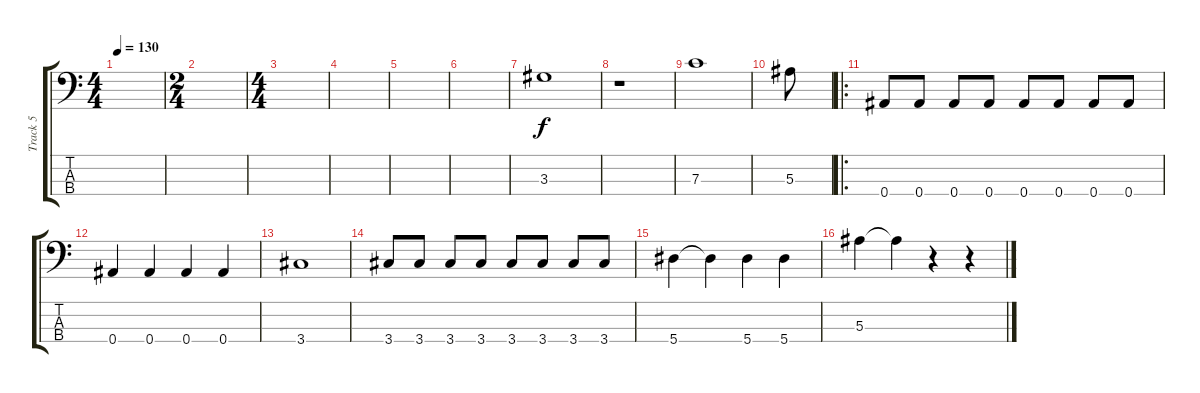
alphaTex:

\track ("Track 5" "Track 5") {instrument acousticbass}
\staff {score tabs}
\tuning (Eb3 Bb2 F2 Bb1) {hide}
\ts (4 4)
\tempo 130
\clef f4
\ks c
|
\ts (2 4)
|
\ts (4 4)
|
|
|
|
3.3.1 |
r.1 |
7.3.1 |
5.3.8 |
\ro
0.4.8 0.4.8 0.4.8 0.4.8 0.4.8 0.4.8 0.4.8 0.4.8 |
0.4.4 0.4.4 0.4.4 0.4.4 |
3.4.1 |
3.4.8 3.4.8 3.4.8 3.4.8 3.4.8 3.4.8 3.4.8 3.4.8 |
5.4.4 5.4{t}.4 5.4.4 5.4.4 |
5.3.4 5.3{t}.4 r.4 r.4
